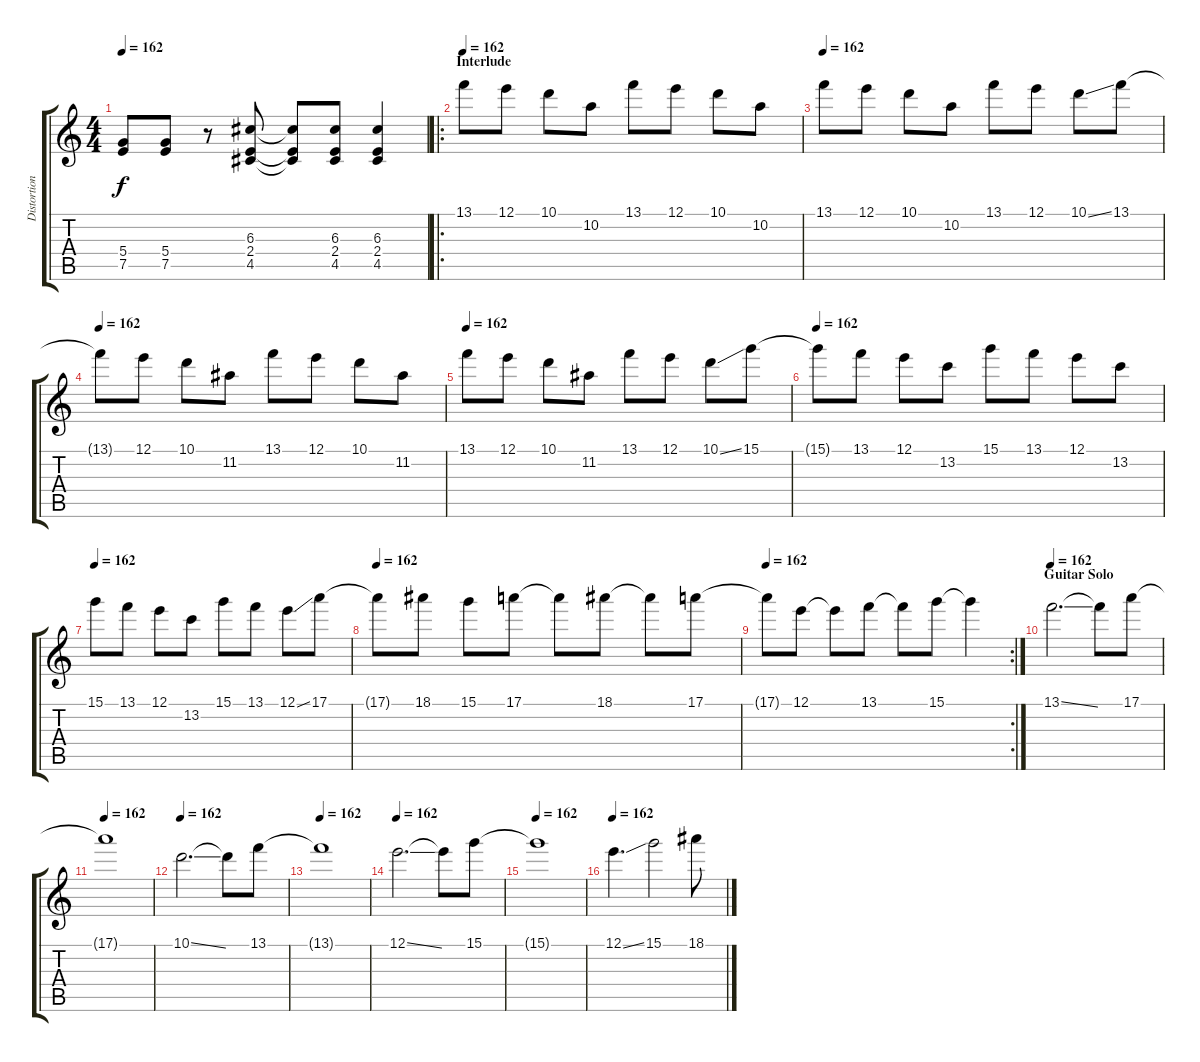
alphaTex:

\track ("Distortion Guitar" "Distortion") {instrument distortionguitar}
\staff {score tabs}
\tuning (E4 B3 G3 D3 A2 D2) {hide}
\ts (4 4)
\tempo 162
\clef g2
\ks c
(5.4{t} 7.5{t}).8{dy f} (5.4 7.5).8 r.8 (6.3 2.4 4.5).8 (6.3{t} 2.4{t} 4.5{t}).8 (6.3 2.4 4.5).8 (6.3 2.4 4.5).4 |
\ro
\section ("" "Interlude")
\tempo 162
13.1.8 12.1.8 10.1.8 10.2.8 13.1.8 12.1.8 10.1.8 10.2.8 |
\tempo 162
13.1.8 12.1.8 10.1.8 10.2.8 13.1.8 12.1.8 10.1{ss}.8 13.1.8 |
\tempo 162
13.1{t}.8 12.1.8 10.1.8 11.2.8 13.1.8 12.1.8 10.1.8 11.2.8 |
\tempo 162
13.1.8 12.1.8 10.1.8 11.2.8 13.1.8 12.1.8 10.1{ss}.8 15.1.8 |
\tempo 162
15.1{t}.8 13.1.8 12.1.8 13.2.8 15.1.8 13.1.8 12.1.8 13.2.8 |
\tempo 162
15.1.8 13.1.8 12.1.8 13.2.8 15.1.8 13.1.8 12.1{ss}.8 17.1.8 |
\tempo 162
17.1{t}.8 18.1.8 15.1.8 17.1.8 17.1{t}.8 18.1.8 18.1{t}.8 17.1.8 |
\rc 2
\tempo 162
17.1{t}.8 12.1.8 12.1{t}.8 13.1.8 13.1{t}.8 15.1.8 15.1{t}.4 |
\section ("" "Guitar Solo")
\tempo 162
13.1{ss}.2{d} 13.1{t}.8 17.1.8 |
\tempo 162
17.1{t}.1 |
\tempo 162
10.1{ss}.2{d} 10.1{t}.8 13.1.8 |
\tempo 162
13.1{t}.1 |
\tempo 162
12.1{ss}.2{d} 12.1{t}.8 15.1.8 |
\tempo 162
15.1{t}.1 |
\tempo 162
12.1{ss}.4{d} 15.1.2 18.1.8
